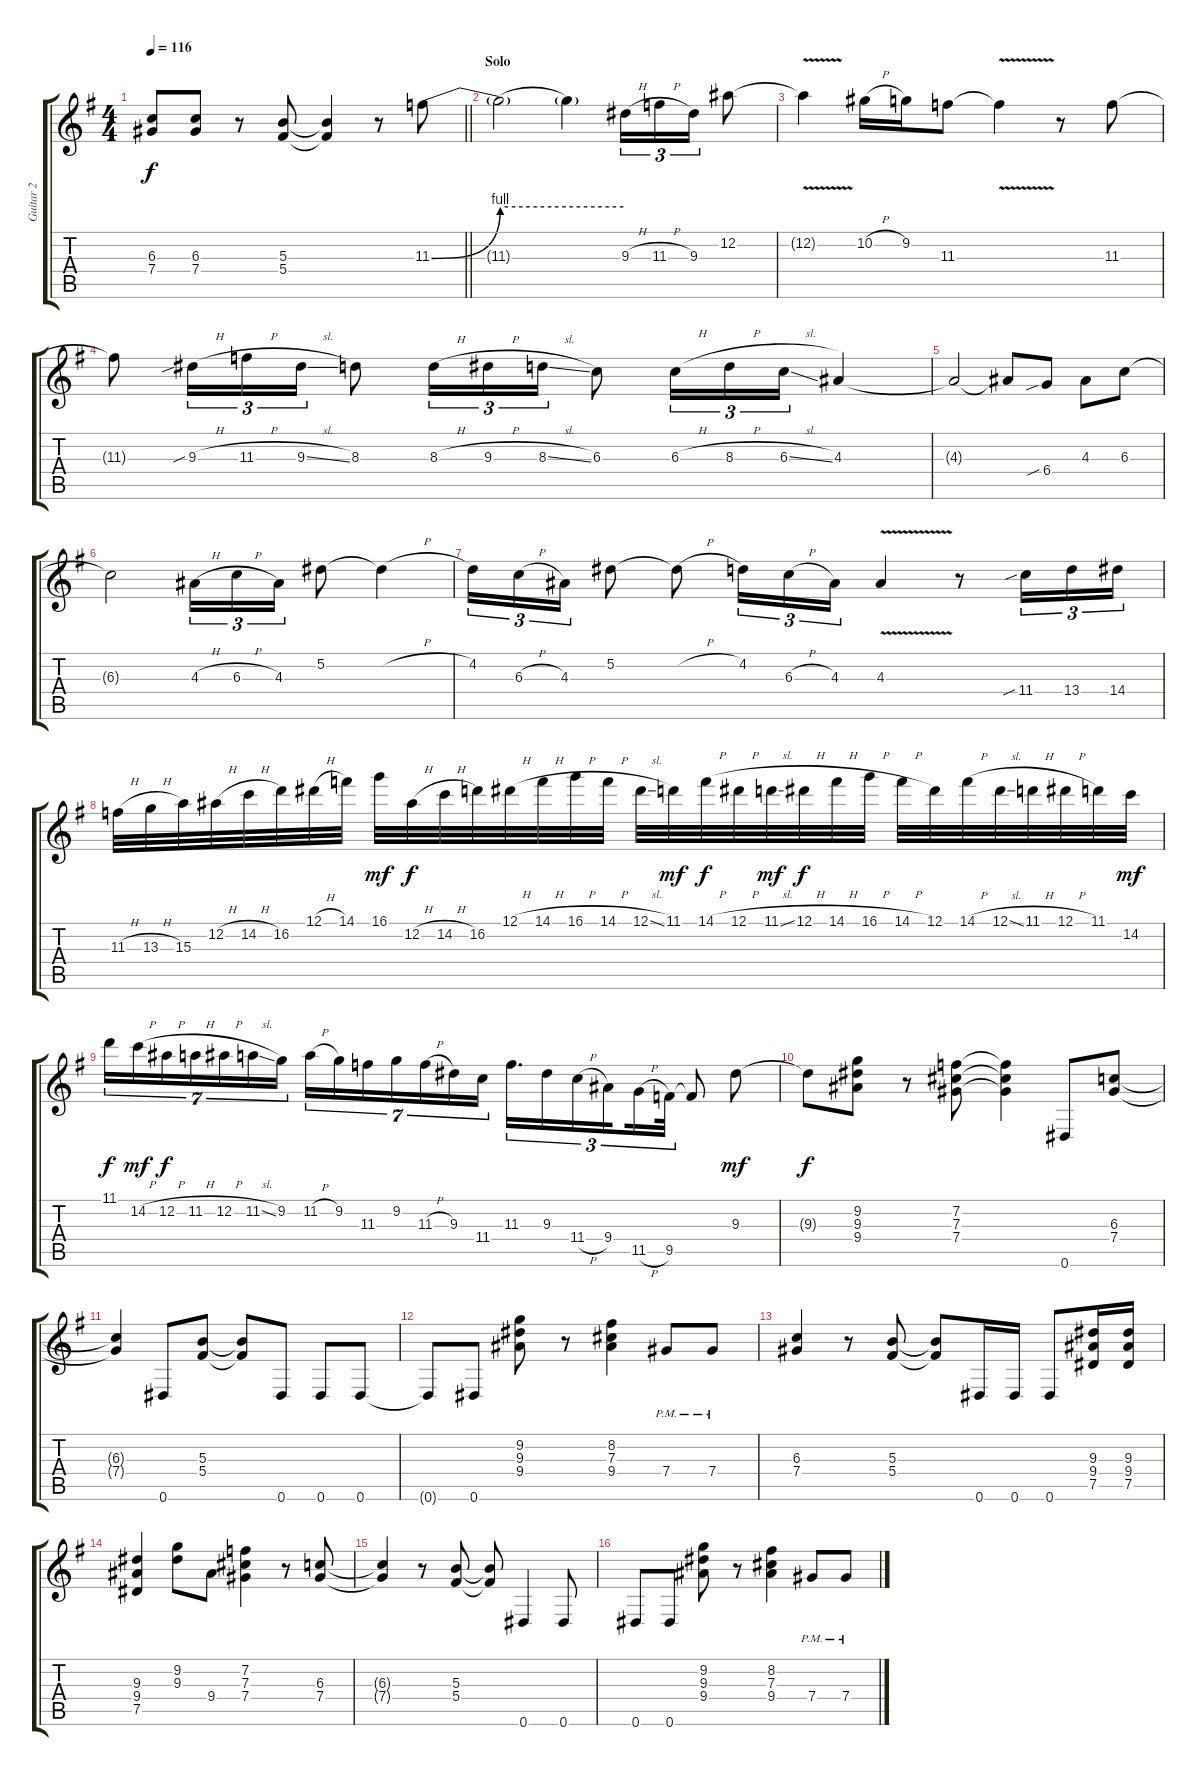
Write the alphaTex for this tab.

\track ("Guitar 2" "Guitar 2") {instrument distortionguitar}
\staff {score tabs}
\tuning (Eb4 Bb3 Gb3 Db3 Ab2 Eb2) {hide}
\ts (4 4)
\tempo 116
\clef g2
\barLineRight lightlight
\ks g
(6.3 7.4).8{dy f} (6.3 7.4).8 r.8 (5.3 5.4).8 (5.3{t} 5.4{t}).4 r.8 11.3{be (bend 0 0 60 4)}.8 |
\section ("" "Solo")
11.3{be (hold 0 4 60 4) t}.2 11.3{t}.4 9.3{h}.16{tu (3 2)} 11.3{h}.16{tu (3 2)} 9.3.16{tu (3 2)} 12.2.8 |
12.2{v t}.4 10.2{h}.16 9.2.16 11.3.8 11.3{v t}.4 r.8 11.3.8 |
11.3{t}.8 9.3{sib h}.16{tu (3 2)} 11.3{h}.16{tu (3 2)} 9.3{sl}.16{tu (3 2)} 8.3.8 8.3{h}.16{tu (3 2)} 9.3{h}.16{tu (3 2)} 8.3{sl}.16{tu (3 2)} 6.3.8 6.3{h}.16{tu (3 2)} 8.3{h}.16{tu (3 2)} 6.3{sl}.16{tu (3 2)} 4.3.4 |
4.3{t}.2 4.3{t}.8 6.4{sib}.8 4.3.8 6.3.8 |
6.3{t}.2 4.3{h}.16{tu (3 2)} 6.3{h}.16{tu (3 2)} 4.3.16{tu (3 2)} 5.2.8 5.2{h t}.4 |
4.2.16{tu (3 2)} 6.3{h}.16{tu (3 2)} 4.3.16{tu (3 2)} 5.2.8 5.2{h t}.8 4.2.16{tu (3 2)} 6.3{h}.16{tu (3 2)} 4.3.16{tu (3 2)} 4.3{v}.4 r.8 11.4{sib}.16{tu (3 2)} 13.4.16{tu (3 2)} 14.4.16{tu (3 2)} |
11.3{h}.32 13.3{h}.32 15.3.32 12.2{h}.32 14.2{h}.32 16.2.32 12.1{h}.32 14.1.32 16.1.32{dy mf} 12.2{h}.32{dy f} 14.2{h}.32 16.2.32 12.1{h}.32 14.1{h}.32 16.1{h}.32 14.1{h}.32 12.1{sl}.32 11.1.32{dy mf} 14.1{h}.32{dy f} 12.1{h}.32 11.1{sl}.32{dy mf} 12.1{h}.32{dy f} 14.1{h}.32 16.1{h}.32 14.1{h}.32 12.1.32 14.1{h}.32 12.1{sl}.32 11.1{h}.32 12.1{h}.32 11.1.32 14.2.32{dy mf} |
11.1.16{tu (7 4) dy f} 14.2{h}.16{tu (7 4) dy mf} 12.2{h}.16{tu (7 4) dy f} 11.2{h}.16{tu (7 4)} 12.2{h}.16{tu (7 4)} 11.2{sl}.16{tu (7 4)} 9.2.16{tu (7 4)} 11.2{h}.16{tu (7 4)} 9.2.16{tu (7 4)} 11.3.16{tu (7 4)} 9.2.16{tu (7 4)} 11.3{h}.16{tu (7 4)} 9.3.16{tu (7 4)} 11.4.16{tu (7 4)} 11.3.16{d tu (3 2)} 9.3.16{tu (3 2)} 11.4{h}.16{tu (3 2)} 9.4.16{tu (3 2) beam splitsecondary} 11.5{h}.16{tu (3 2)} 9.5.32{tu (3 2)} 9.5{t}.8 9.3.8{dy mf} |
9.3{t}.8{dy f} (9.2 9.3 9.4).8 r.8 (7.2 7.3 7.4).8 (7.2{t} 7.3{t} 7.4{t}).4 0.6.8 (6.3 7.4).8 |
(6.3{t} 7.4{t}).4 0.6.8 (5.3 5.4).8 (5.3{t} 5.4{t}).8 0.6.8 0.6.8 0.6.8 |
0.6{t}.8 0.6.8 (9.2 9.3 9.4).8 r.8 (8.2 7.3 9.4).4 7.4{pm}.8 7.4{pm}.8 |
(6.3 7.4).4 r.8 (5.3 5.4).8 (5.3{t} 5.4{t}).8 0.6.16 0.6.16 0.6.8 (9.3 9.4 7.5).16 (9.3 9.4 7.5).16 |
(9.3 9.4 7.5).4 (9.2 9.3).8 9.4.8 (7.2 7.3 7.4).4 r.8 (6.3 7.4).8 |
(6.3{t} 7.4{t}).4 r.8 (5.3 5.4).8 (5.3{t} 5.4{t}).8 0.6.4 0.6.8 |
0.6.8 0.6.8 (9.2 9.3 9.4).8 r.8 (8.2 7.3 9.4).4 7.4{pm}.8 7.4{pm}.8
